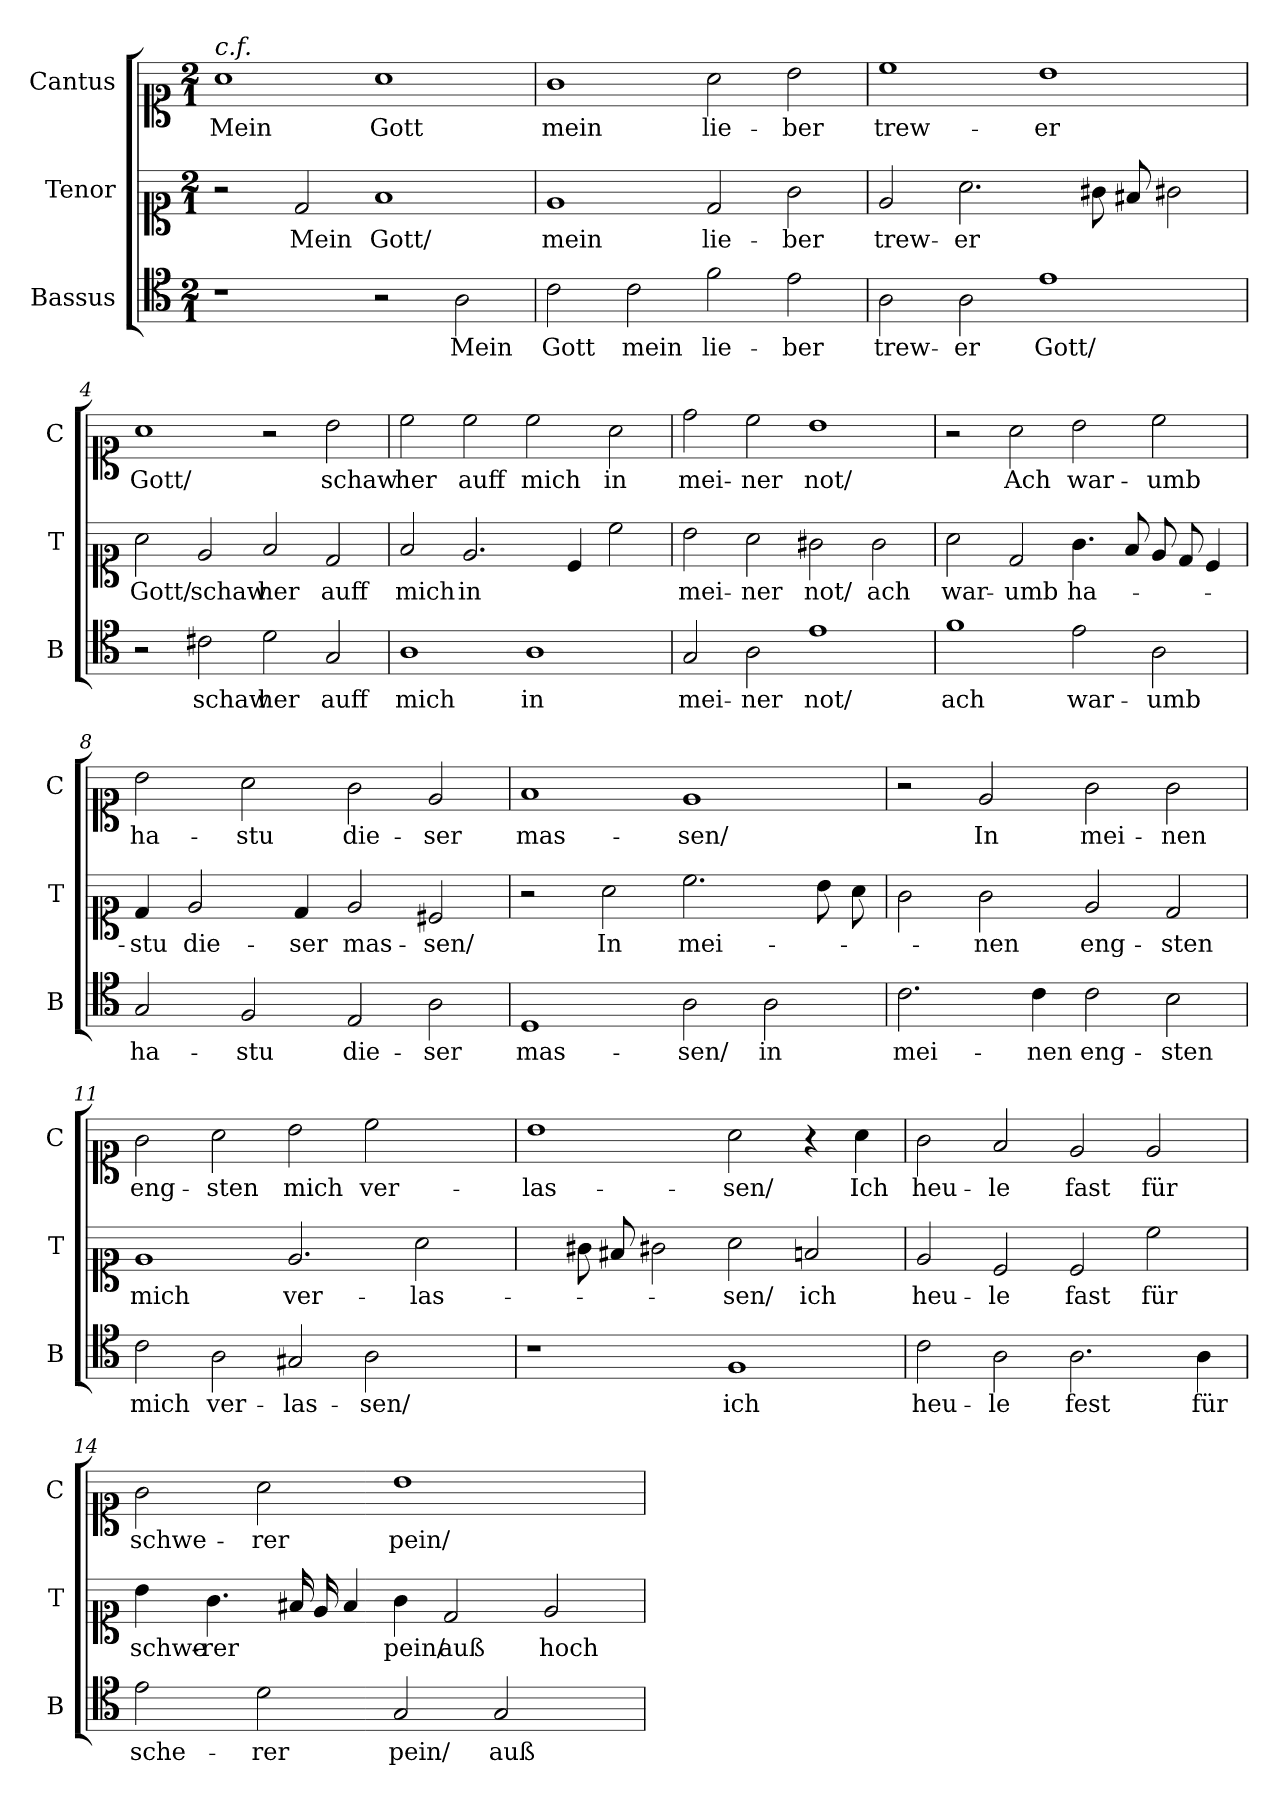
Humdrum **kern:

**kern	**text	**kern	**text	**kern	**text
*part3	*part3	*part2	*part2	*part1	*part1
*staff3	*staff3	*staff2	*staff2	*staff1	*staff1
*I"Bassus	*	*I"Tenor	*	*I"Cantus	*
*I'B	*	*I'T	*	*I'C	*
*clefC4	*	*clefC1	*	*clefC1	*
*k[]	*	*k[]	*	*k[]	*
*A:aeo	*	*A:aeo	*	*A:aeo	*
*M2/1	*	*M2/1	*	*M2/1	*
*MM180	*	*MM180	*	*MM180	*
=1	=1	=1	=1	=1	=1
!	!	!	!	!LO:TX:a:i:t=c.f.	!
1r	.	2r	.	1a	Mein
.	.	2d	Mein	.	.
2r	.	1f	Gott/	1a	Gott
2A	Mein	.	.	.	.
=2	=2	=2	=2	=2	=2
2c	Gott	1e	mein	1g	mein
2c	mein	.	.	.	.
2f	lie-	2d	lie-	2a	lie-
2e	-ber	2g	-ber	2b	-ber
=3	=3	=3	=3	=3	=3
2A	trew-	2e	trew-	1cc	trew-
2A	-er	2.a	-er	.	.
1e	Gott/	.	.	1b	-er
.	.	8g#X	.	.	.
.	.	8f#X	.	.	.
.	.	2g#X	.	.	.
=4	=4	=4	=4	=4	=4
2r	.	2a	Gott/	1a	Gott/
2c#X	schaw	2e	schaw	.	.
2d	her	2f	her	2r	.
2G	auff	2d	auff	2b	schaw
=5	=5	=5	=5	=5	=5
1A	mich	2f	mich	2cc	her
.	.	2.e	in	2cc	auff
1A	in	.	.	2cc	mich
.	.	4c	.	.	.
.	.	2cc	.	2a	in
=6	=6	=6	=6	=6	=6
2G	mei-	2b	mei-	2dd	mei-
2A	-ner	2a	-ner	2cc	-ner
1e	not/	2g#X	not/	1b	not/
.	.	2g#	ach	.	.
=7	=7	=7	=7	=7	=7
1f	ach	2a	war-	2r	.
.	.	2d	-umb	2a	Ach
2e	war-	4.g	ha-	2b	war-
.	.	8f	.	.	.
2A	-umb	8e	.	2cc	-umb
.	.	8d	.	.	.
.	.	4c	.	.	.
=8	=8	=8	=8	=8	=8
2G	ha-	4d	-stu	2b	ha-
.	.	2e	die-	.	.
2F	stu	.	.	2a	-stu
.	.	4d	-ser	.	.
2E	die-	2e	mas-	2g	die-
2A	-ser	2c#X	-sen/	2e	-ser
=9	=9	=9	=9	=9	=9
1D	mas-	2r	.	1f	mas-
.	.	2a	In	.	.
2A	-sen/	2.cc	mei-	1e	-sen/
2A	in	.	.	.	.
.	.	8b	.	.	.
.	.	8a	.	.	.
=10	=10	=10	=10	=10	=10
2.c	mei-	2g	.	2r	.
.	.	2g	-nen	2e	In
4c	-nen	.	.	.	.
2c	eng-	2e	eng-	2g	mei-
2B	-sten	2d	-sten	2g	-nen
=11	=11	=11	=11	=11	=11
2c	mich	1e	mich	2g	eng-
2A	ver-	.	.	2a	-sten
2G#X	-las-	2.e	ver-	2b	mich
2A	-sen/	.	.	2cc	ver-
.	.	2a	-las-	.	.
4ryy	.	.	.	4ryy	.
=12	=12	=12	=12	=12	=12
1r	.	4ryy	.	1b	-las-
.	.	8g#X	.	.	.
.	.	8f#X	.	.	.
.	.	2g#X	.	.	.
1F	ich	2a	-sen/	2a	-sen/
.	.	2fn	ich	4r	.
.	.	.	.	4a	Ich
=13	=13	=13	=13	=13	=13
2c	heu-	2e	heu-	2g	heu-
2A	-le	2c	-le	2f	-le
2.A	fest	2c	fast	2e	fast
.	.	2cc	für	2e	für
4A	für	.	.	.	.
=14	=14	=14	=14	=14	=14
2e	sche-	4b	schwe-	2g	schwe-
.	.	4.g	-rer	.	.
2d	-rer	.	.	2a	-rer
.	.	16f#X	.	.	.
.	.	16e	.	.	.
.	.	4f#	.	.	.
2G	pein/	4g	pein/	1b	pein/
.	.	2d	auß	.	.
2G	auß	.	.	.	.
.	.	2e	hoch-	.	.
4ryy	.	.	.	4ryy	.
=	=	=	=	=	=
*-	*-	*-	*-	*-	*-
